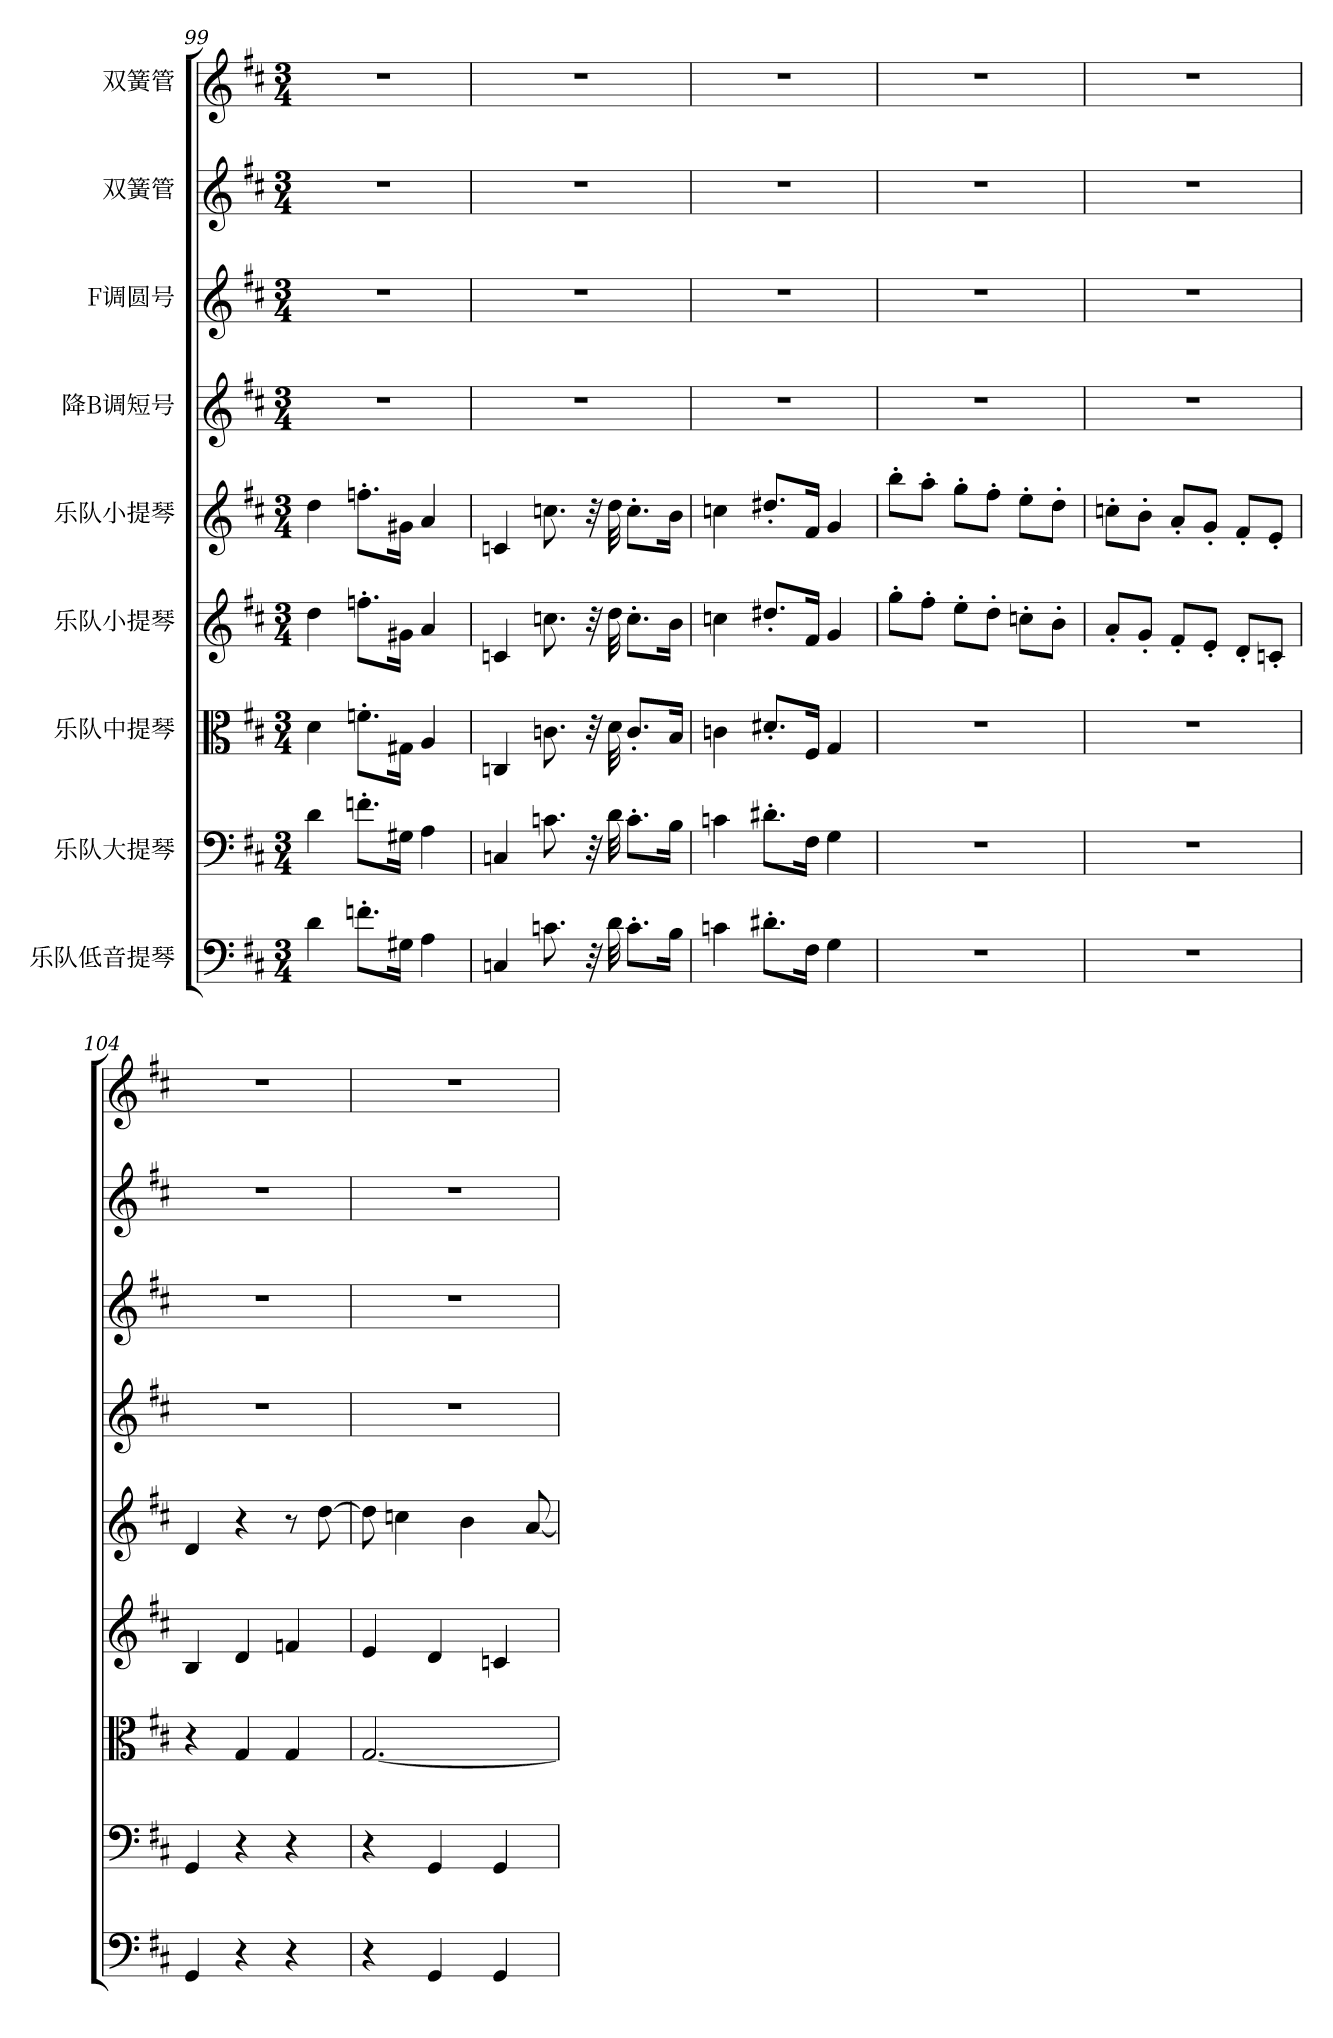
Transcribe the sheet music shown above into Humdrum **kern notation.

**kern	**kern	**kern	**kern	**kern	**kern	**kern	**kern	**kern
*part9	*part8	*part7	*part6	*part5	*part4	*part3	*part2	*part1
*staff9	*staff8	*staff7	*staff6	*staff5	*staff4	*staff3	*staff2	*staff1
*I"乐队低音提琴	*I"乐队大提琴	*I"乐队中提琴	*I"乐队小提琴	*I"乐队小提琴	*I"降B调短号	*I"F调圆号	*I"双簧管	*I"双簧管
*clefF4	*clefF4	*clefC3	*clefG2	*clefG2	*clefG2	*clefG2	*clefG2	*clefG2
*ITrd7c12	*	*	*	*	*ITrd1c2	*ITrd4c7	*	*
*k[f#c#]	*k[f#c#]	*k[f#c#]	*k[f#c#]	*k[f#c#]	*k[]	*k[f#]	*k[f#c#]	*k[f#c#]
*M3/4	*M3/4	*M3/4	*M3/4	*M3/4	*M3/4	*M3/4	*M3/4	*M3/4
=99	=99	=99	=99	=99	=99	=99	=99	=99
4D\	4d\	4d\	4dd\	4dd\	2.r	2.r	2.r	2.r
8.Fn'\L	8.fn'\L	8.fn'\L	8.ffn'\L	8.ffn'\L	.	.	.	.
16GG#X\Jk	16G#X\Jk	16G#X\Jk	16g#X\Jk	16g#X\Jk	.	.	.	.
4AA\	4A\	4A/	4a/	4a/	.	.	.	.
=100	=100	=100	=100	=100	=100	=100	=100	=100
4CCn/	4Cn/	4Cn/	4cn/	4cn/	2.r	2.r	2.r	2.r
8.Cn\	8.cn\	8.cn\	8.ccn\	8.ccn\	.	.	.	.
32r	32r	32r	32r	32r	.	.	.	.
32D\	32d\	32d\	32dd\	32dd\	.	.	.	.
8.C'\L	8.c'\L	8.c'/L	8.cc'\L	8.cc'\L	.	.	.	.
16BB\Jk	16B\Jk	16B/Jk	16b\Jk	16b\Jk	.	.	.	.
=101	=101	=101	=101	=101	=101	=101	=101	=101
4Cn\	4cn\	4cn\	4ccn\	4ccn\	2.r	2.r	2.r	2.r
8.D#X'\L	8.d#X'\L	8.d#X'/L	8.dd#X'/L	8.dd#X'/L	.	.	.	.
16FF#\Jk	16F#\Jk	16F#/Jk	16f#/Jk	16f#/Jk	.	.	.	.
4GG\	4G\	4G/	4g/	4g/	.	.	.	.
=102	=102	=102	=102	=102	=102	=102	=102	=102
*	*	*	*	*	*	*	*	*MM114
2.r	2.r	2.r	8gg'\L	8bb'\L	2.r	2.r	2.r	2.r
.	.	.	8ff#'\J	8aa'\J	.	.	.	.
.	.	.	8ee'\L	8gg'\L	.	.	.	.
.	.	.	8dd'\J	8ff#'\J	.	.	.	.
.	.	.	8ccn'\L	8ee'\L	.	.	.	.
.	.	.	8b'\J	8dd'\J	.	.	.	.
!!LO:PB:g=z
=103	=103	=103	=103	=103	=103	=103	=103	=103
2.r	2.r	2.r	8a'/L	8ccn'\L	2.r	2.r	2.r	2.r
.	.	.	8g'/J	8b'\J	.	.	.	.
.	.	.	8f#'/L	8a'/L	.	.	.	.
.	.	.	8e'/J	8g'/J	.	.	.	.
.	.	.	8d'/L	8f#'/L	.	.	.	.
.	.	.	8cn'/J	8e'/J	.	.	.	.
=104	=104	=104	=104	=104	=104	=104	=104	=104
4GGG/	4GG/	4r	4B/	4d/	2.r	2.r	2.r	2.r
4r	4r	4G/	4d/	4r	.	.	.	.
4r	4r	4G/	4fn/	8r	.	.	.	.
.	.	.	.	[8dd\	.	.	.	.
=105	=105	=105	=105	=105	=105	=105	=105	=105
4r	4r	[2.G/	4e/	8dd\]	2.r	2.r	2.r	2.r
.	.	.	.	4ccn\	.	.	.	.
4GGG/	4GG/	.	4d/	.	.	.	.	.
.	.	.	.	4b\	.	.	.	.
4GGG/	4GG/	.	4cn/	.	.	.	.	.
.	.	.	.	[8a/	.	.	.	.
=	=	=	=	=	=	=	=	=
*-	*-	*-	*-	*-	*-	*-	*-	*-
